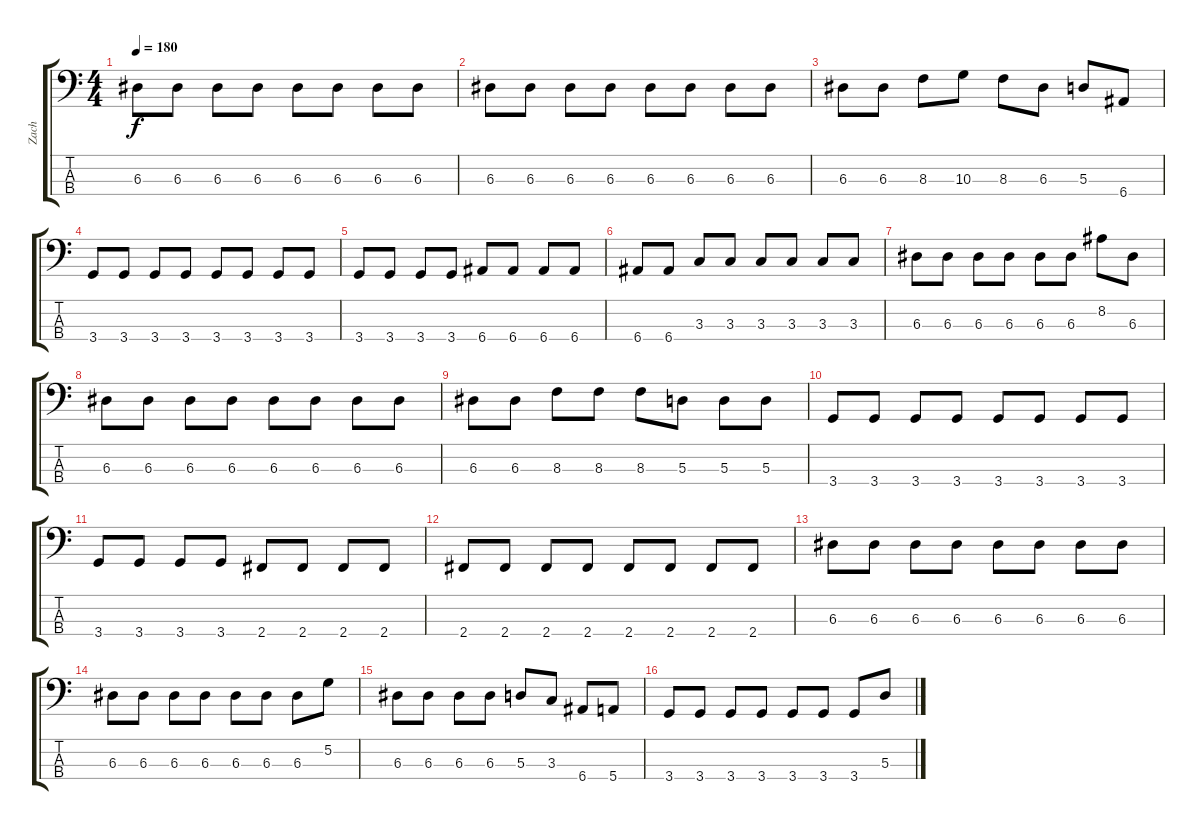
\track ("Zach" "Zach") {instrument electricbassfinger}
\staff {score tabs}
\tuning (G2 D2 A1 E1) {hide}
\ts (4 4)
\tempo 180
\clef f4
\ks c
6.3.8{dy f} 6.3.8 6.3.8 6.3.8 6.3.8 6.3.8 6.3.8 6.3.8 |
6.3.8 6.3.8 6.3.8 6.3.8 6.3.8 6.3.8 6.3.8 6.3.8 |
6.3.8 6.3.8 8.3.8 10.3.8 8.3.8 6.3.8 5.3.8 6.4.8 |
3.4.8 3.4.8 3.4.8 3.4.8 3.4.8 3.4.8 3.4.8 3.4.8 |
3.4.8 3.4.8 3.4.8 3.4.8 6.4.8 6.4.8 6.4.8 6.4.8 |
6.4.8 6.4.8 3.3.8 3.3.8 3.3.8 3.3.8 3.3.8 3.3.8 |
6.3.8 6.3.8 6.3.8 6.3.8 6.3.8 6.3.8 8.2.8 6.3.8 |
6.3.8 6.3.8 6.3.8 6.3.8 6.3.8 6.3.8 6.3.8 6.3.8 |
6.3.8 6.3.8 8.3.8 8.3.8 8.3.8 5.3.8 5.3.8 5.3.8 |
3.4.8 3.4.8 3.4.8 3.4.8 3.4.8 3.4.8 3.4.8 3.4.8 |
3.4.8 3.4.8 3.4.8 3.4.8 2.4.8 2.4.8 2.4.8 2.4.8 |
2.4.8 2.4.8 2.4.8 2.4.8 2.4.8 2.4.8 2.4.8 2.4.8 |
6.3.8 6.3.8 6.3.8 6.3.8 6.3.8 6.3.8 6.3.8 6.3.8 |
6.3.8 6.3.8 6.3.8 6.3.8 6.3.8 6.3.8 6.3.8 5.2.8 |
6.3.8 6.3.8 6.3.8 6.3.8 5.3.8 3.3.8 6.4.8 5.4.8 |
3.4.8 3.4.8 3.4.8 3.4.8 3.4.8 3.4.8 3.4.8 5.3.8
